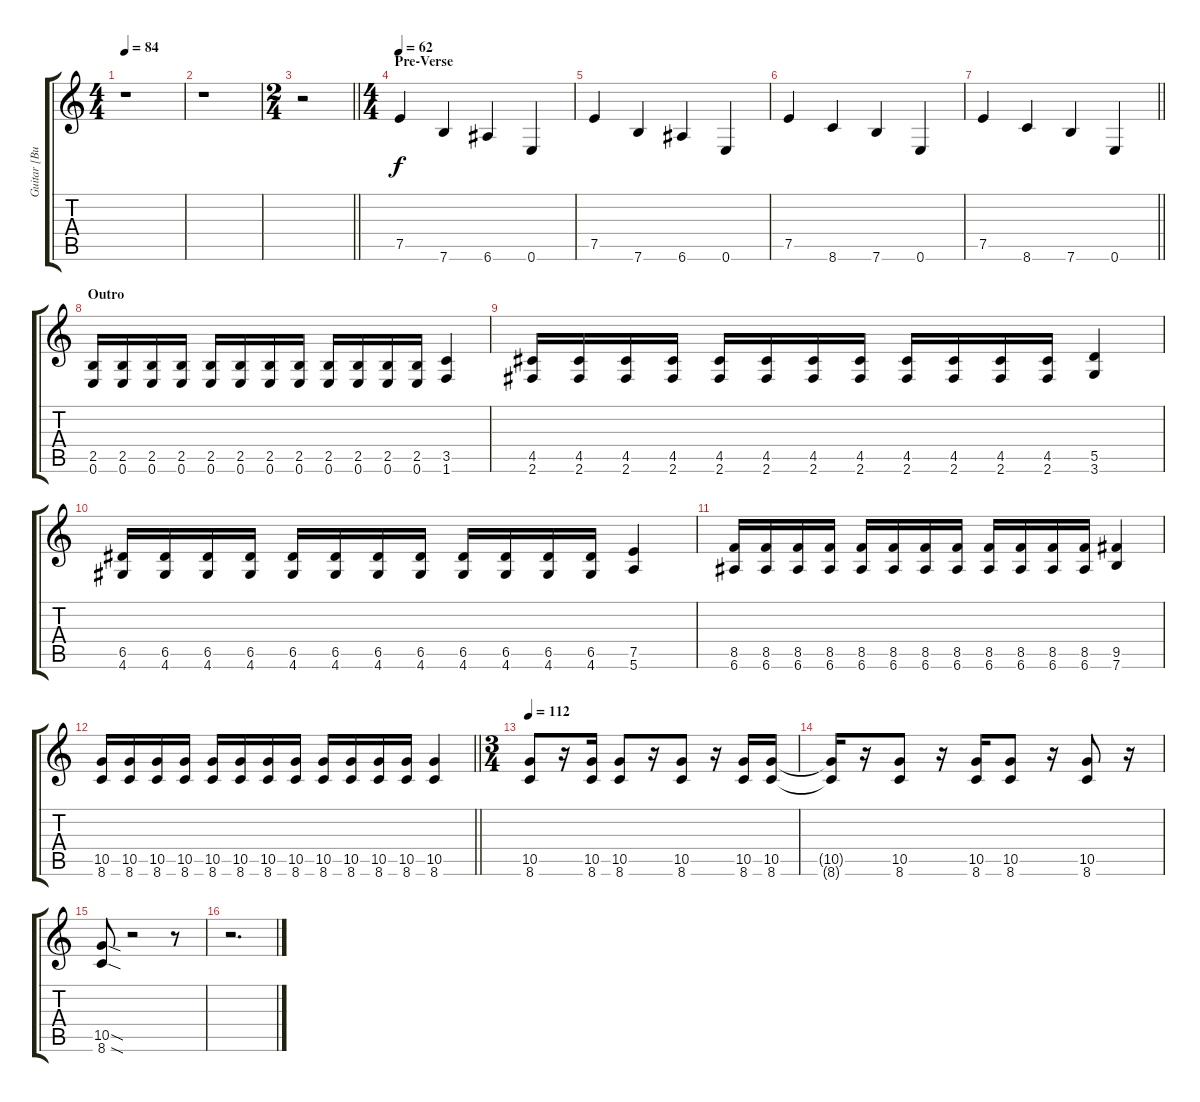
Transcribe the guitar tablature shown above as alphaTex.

\track ("Guitar [Buzz Osbourne]" "Guitar [Bu") {instrument distortionguitar}
\staff {score tabs}
\tuning (E4 B3 G3 D3 A2 E2) {hide}
\ts (4 4)
\tempo 84
\clef g2
\ks c
r.1{dy f} |
r.1 |
\ts (2 4)
\barLineRight lightlight
r.2 |
\ts (4 4)
\section ("" "Pre-Verse")
\tempo 62
7.5.4 7.6.4 6.6.4 0.6.4 |
7.5.4 7.6.4 6.6.4 0.6.4 |
7.5.4 8.6.4 7.6.4 0.6.4 |
\barLineRight lightlight
7.5.4 8.6.4 7.6.4 0.6.4 |
\section ("" "Outro")
(2.5 0.6).16 (2.5 0.6).16 (2.5 0.6).16 (2.5 0.6).16 (2.5 0.6).16 (2.5 0.6).16 (2.5 0.6).16 (2.5 0.6).16 (2.5 0.6).16 (2.5 0.6).16 (2.5 0.6).16 (2.5 0.6).16 (3.5 1.6).4 |
(4.5 2.6).16 (4.5 2.6).16 (4.5 2.6).16 (4.5 2.6).16 (4.5 2.6).16 (4.5 2.6).16 (4.5 2.6).16 (4.5 2.6).16 (4.5 2.6).16 (4.5 2.6).16 (4.5 2.6).16 (4.5 2.6).16 (5.5 3.6).4 |
(6.5 4.6).16 (6.5 4.6).16 (6.5 4.6).16 (6.5 4.6).16 (6.5 4.6).16 (6.5 4.6).16 (6.5 4.6).16 (6.5 4.6).16 (6.5 4.6).16 (6.5 4.6).16 (6.5 4.6).16 (6.5 4.6).16 (7.5 5.6).4 |
(8.5 6.6).16 (8.5 6.6).16 (8.5 6.6).16 (8.5 6.6).16 (8.5 6.6).16 (8.5 6.6).16 (8.5 6.6).16 (8.5 6.6).16 (8.5 6.6).16 (8.5 6.6).16 (8.5 6.6).16 (8.5 6.6).16 (9.5 7.6).4 |
\barLineRight lightlight
(10.5 8.6).16 (10.5 8.6).16 (10.5 8.6).16 (10.5 8.6).16 (10.5 8.6).16 (10.5 8.6).16 (10.5 8.6).16 (10.5 8.6).16 (10.5 8.6).16 (10.5 8.6).16 (10.5 8.6).16 (10.5 8.6).16 (10.5 8.6).4 |
\ts (3 4)
\tempo 112
(10.5 8.6).8 r.16 (10.5 8.6).16 (10.5 8.6).8 r.16 (10.5 8.6).8 r.16 (10.5 8.6).16 (10.5 8.6).16 |
(10.5{t} 8.6{t}).16 r.16 (10.5 8.6).8 r.16 (10.5 8.6).16 (10.5 8.6).8 r.16 (10.5 8.6).8 r.16 |
(10.5{sod} 8.6{sod}).8 r.2 r.8 |
r.2{d}
